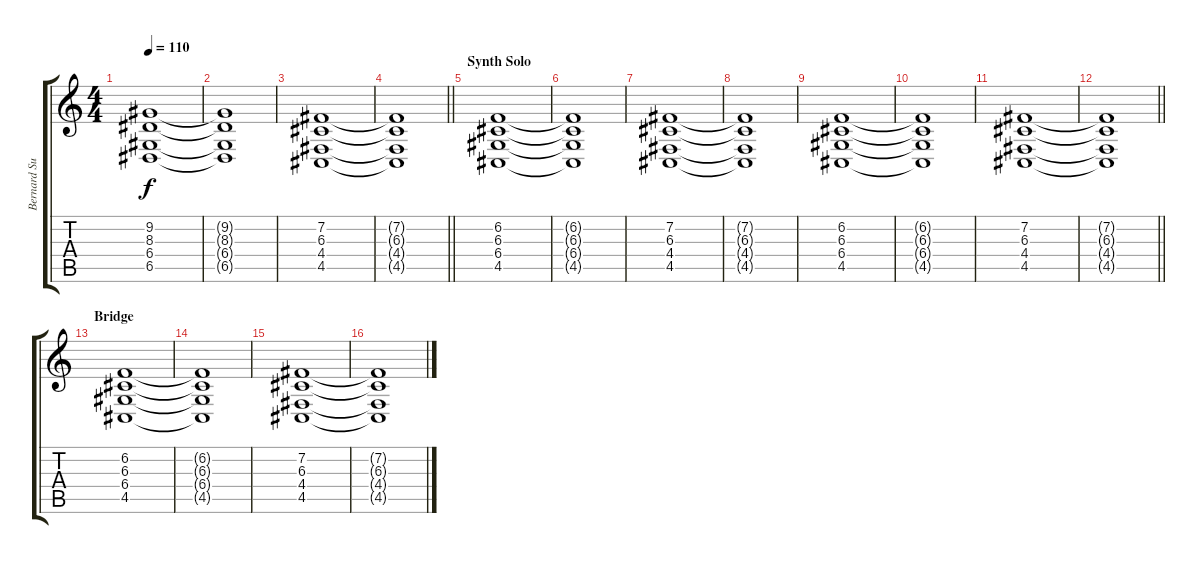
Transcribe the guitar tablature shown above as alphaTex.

\track ("Bernard Sumner Synth 1" "Bernard Su") {instrument pad2warm}
\staff {score tabs}
\tuning (E4 B3 G3 D3 A2 E2) {hide}
\ts (4 4)
\tempo 110
\clef g2
\ks c
(9.2 8.3 6.4 6.5).1{dy f} |
(9.2{t} 8.3{t} 6.4{t} 6.5{t}).1 |
(7.2 6.3 4.4 4.5).1 |
\barLineRight lightlight
(7.2{t} 6.3{t} 4.4{t} 4.5{t}).1 |
\section ("" "Synth Solo")
(6.2 6.3 6.4 4.5).1 |
(6.2{t} 6.3{t} 6.4{t} 4.5{t}).1 |
(7.2 6.3 4.4 4.5).1 |
(7.2{t} 6.3{t} 4.4{t} 4.5{t}).1 |
(6.2 6.3 6.4 4.5).1 |
(6.2{t} 6.3{t} 6.4{t} 4.5{t}).1 |
(7.2 6.3 4.4 4.5).1 |
\barLineRight lightlight
(7.2{t} 6.3{t} 4.4{t} 4.5{t}).1 |
\section ("" "Bridge")
(6.2 6.3 6.4 4.5).1 |
(6.2{t} 6.3{t} 6.4{t} 4.5{t}).1 |
(7.2 6.3 4.4 4.5).1 |
(7.2{t} 6.3{t} 4.4{t} 4.5{t}).1
